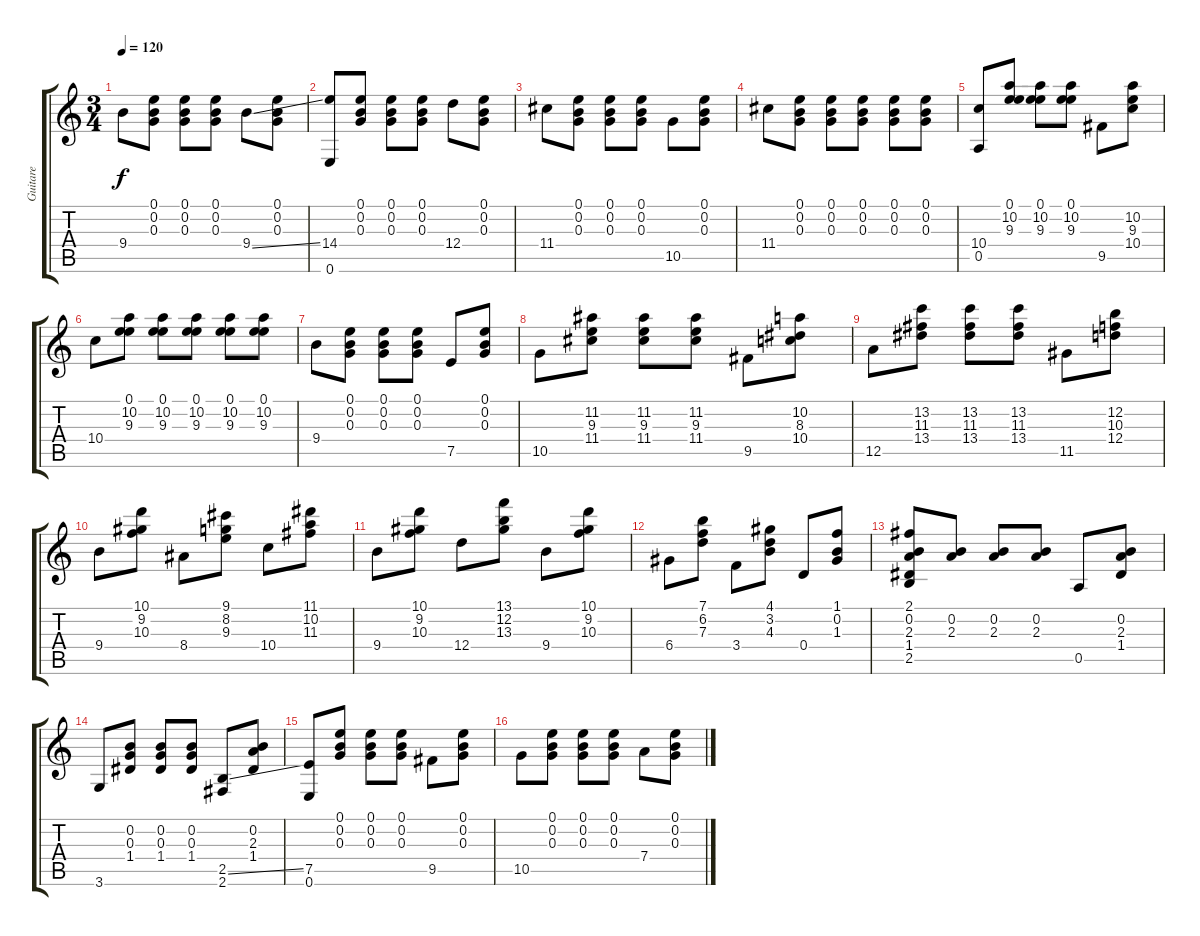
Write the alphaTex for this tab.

\track ("Guitare" "Guitare") {instrument acousticguitarnylon}
\staff {score tabs}
\tuning (E4 B3 G3 D3 A2 E2) {hide}
\ts (3 4)
\tempo 120
\clef g2
\ks c
9.4.8{dy f} (0.1 0.2 0.3).8 (0.1 0.2 0.3).8 (0.1 0.2 0.3).8 9.4{ss}.8 (0.1 0.2 0.3).8 |
(14.4 0.6).8 (0.1 0.2 0.3).8 (0.1 0.2 0.3).8 (0.1 0.2 0.3).8 12.4.8 (0.1 0.2 0.3).8 |
11.4.8 (0.1 0.2 0.3).8 (0.1 0.2 0.3).8 (0.1 0.2 0.3).8 10.5.8 (0.1 0.2 0.3).8 |
11.4.8 (0.1 0.2 0.3).8 (0.1 0.2 0.3).8 (0.1 0.2 0.3).8 (0.1 0.2 0.3).8 (0.1 0.2 0.3).8 |
(10.4 0.5).8 (0.1 10.2 9.3).8 (0.1 10.2 9.3).8 (0.1 10.2 9.3).8 9.5.8 (10.2 9.3 10.4).8 |
10.4.8 (0.1 10.2 9.3).8 (0.1 10.2 9.3).8 (0.1 10.2 9.3).8 (0.1 10.2 9.3).8 (0.1 10.2 9.3).8 |
9.4.8 (0.1 0.2 0.3).8 (0.1 0.2 0.3).8 (0.1 0.2 0.3).8 7.5.8 (0.1 0.2 0.3).8 |
10.5.8 (11.2 9.3 11.4).8 (11.2 9.3 11.4).8 (11.2 9.3 11.4).8 9.5.8 (10.2 8.3 10.4).8 |
12.5.8 (13.2 11.3 13.4).8 (13.2 11.3 13.4).8 (13.2 11.3 13.4).8 11.5.8 (12.2 10.3 12.4).8 |
9.4.8 (10.1 9.2 10.3).8 8.4.8 (9.1 8.2 9.3).8 10.4.8 (11.1 10.2 11.3).8 |
9.4.8 (10.1 9.2 10.3).8 12.4.8 (13.1 12.2 13.3).8 9.4.8 (10.1 9.2 10.3).8 |
6.4.8 (7.1 6.2 7.3).8 3.4.8 (4.1 3.2 4.3).8 0.4.8 (1.1 0.2 1.3).8 |
(2.1 0.2 2.3 1.4 2.5).8 (0.2 2.3).8 (0.2 2.3).8 (0.2 2.3).8 0.5.8 (0.2 2.3 1.4).8 |
3.6.8 (0.2 0.3 1.4).8 (0.2 0.3 1.4).8 (0.2 0.3 1.4).8 (2.5{ss} 2.6).8 (0.2 2.3 1.4).8 |
(7.5 0.6).8 (0.1 0.2 0.3).8 (0.1 0.2 0.3).8 (0.1 0.2 0.3).8 9.5.8 (0.1 0.2 0.3).8 |
10.5.8 (0.1 0.2 0.3).8 (0.1 0.2 0.3).8 (0.1 0.2 0.3).8 7.4.8 (0.1 0.2 0.3).8
